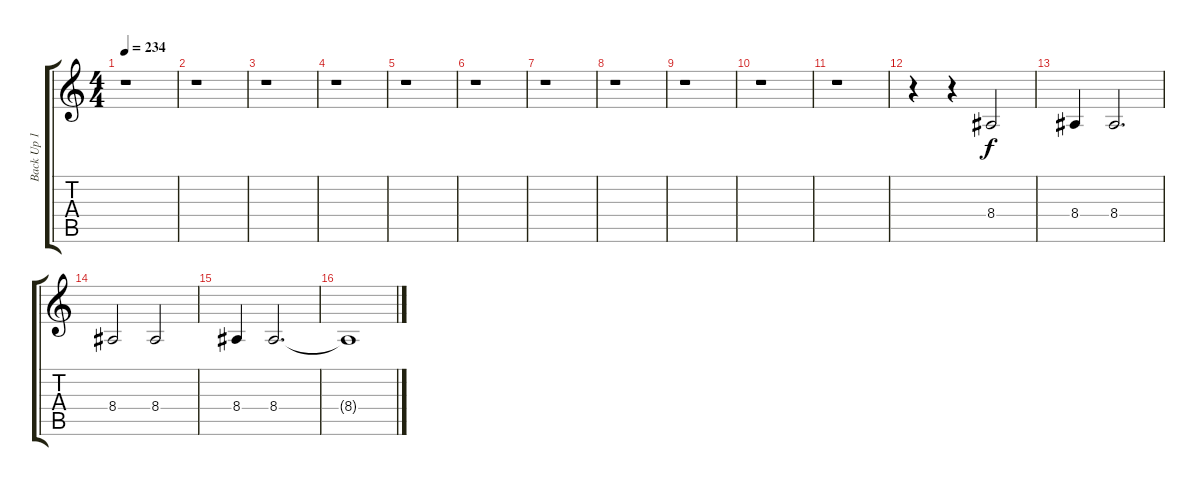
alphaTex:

\track ("Back Up 1" "Back Up 1") {instrument mutedtrumpet}
\staff {score tabs}
\tuning (E4 B3 G3 D3 A2 E2) {hide}
\ts (4 4)
\tempo 234
\clef g2
\ks c
r.1{dy f} |
r.1 |
r.1 |
r.1 |
r.1 |
r.1 |
r.1 |
r.1 |
r.1 |
r.1 |
r.1 |
r.4 r.4 8.4.2 |
8.4.4 8.4.2{d} |
8.4.2 8.4.2 |
8.4.4 8.4.2{d} |
8.4{t}.1
